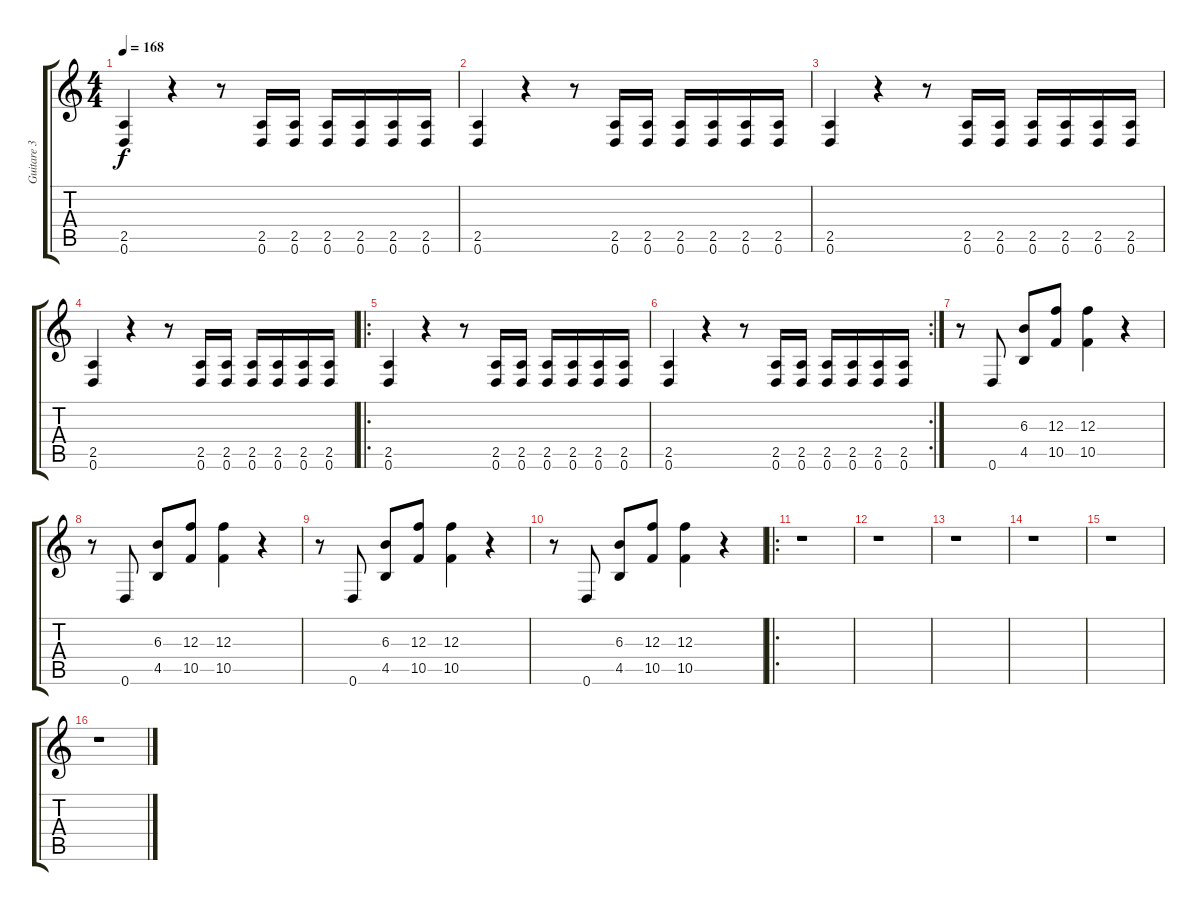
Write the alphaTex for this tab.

\track ("Guitare 3" "Guitare 3") {instrument distortionguitar}
\staff {score tabs}
\tuning (D4 A3 F3 C3 G2 D2) {hide}
\ts (4 4)
\tempo 168
\clef g2
\ks c
(2.5 0.6).4{dy f instrument distortionguitar} r.4 r.8 (2.5 0.6).16 (2.5 0.6).16 (2.5 0.6).16 (2.5 0.6).16 (2.5 0.6).16 (2.5 0.6).16 |
(2.5 0.6).4 r.4 r.8 (2.5 0.6).16 (2.5 0.6).16 (2.5 0.6).16 (2.5 0.6).16 (2.5 0.6).16 (2.5 0.6).16 |
(2.5 0.6).4 r.4 r.8 (2.5 0.6).16 (2.5 0.6).16 (2.5 0.6).16 (2.5 0.6).16 (2.5 0.6).16 (2.5 0.6).16 |
(2.5 0.6).4 r.4 r.8 (2.5 0.6).16 (2.5 0.6).16 (2.5 0.6).16 (2.5 0.6).16 (2.5 0.6).16 (2.5 0.6).16 |
\ro
(2.5 0.6).4 r.4 r.8 (2.5 0.6).16 (2.5 0.6).16 (2.5 0.6).16 (2.5 0.6).16 (2.5 0.6).16 (2.5 0.6).16 |
\rc 2
(2.5 0.6).4 r.4 r.8 (2.5 0.6).16 (2.5 0.6).16 (2.5 0.6).16 (2.5 0.6).16 (2.5 0.6).16 (2.5 0.6).16 |
r.8 0.6.8 (6.3 4.5).8 (12.3 10.5).8 (12.3 10.5).4 r.4 |
r.8 0.6.8 (6.3 4.5).8 (12.3 10.5).8 (12.3 10.5).4 r.4 |
r.8 0.6.8 (6.3 4.5).8 (12.3 10.5).8 (12.3 10.5).4 r.4 |
r.8 0.6.8 (6.3 4.5).8 (12.3 10.5).8 (12.3 10.5).4 r.4 |
\ro
r.1 |
r.1 |
r.1 |
r.1 |
r.1 |
r.1
